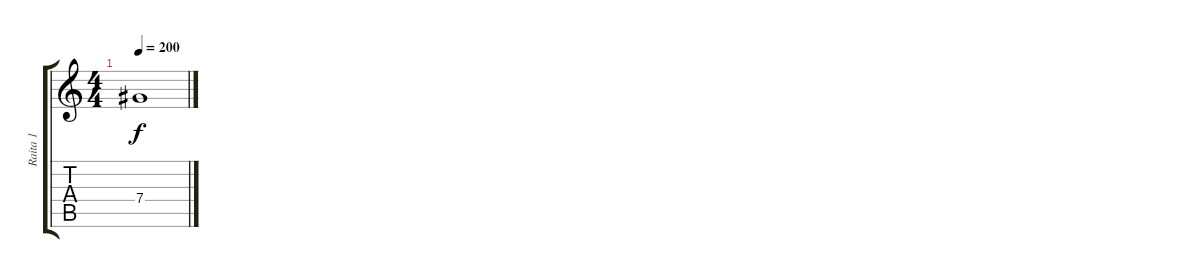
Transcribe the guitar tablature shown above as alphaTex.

\track ("Raita 1" "Raita 1") {instrument overdrivenguitar}
\staff {score tabs}
\tuning (Eb4 Bb3 Gb3 Db3 Ab2 Eb2) {hide}
\ts (4 4)
\tempo 200
\clef g2
\ks c
7.4.1{dy f}
